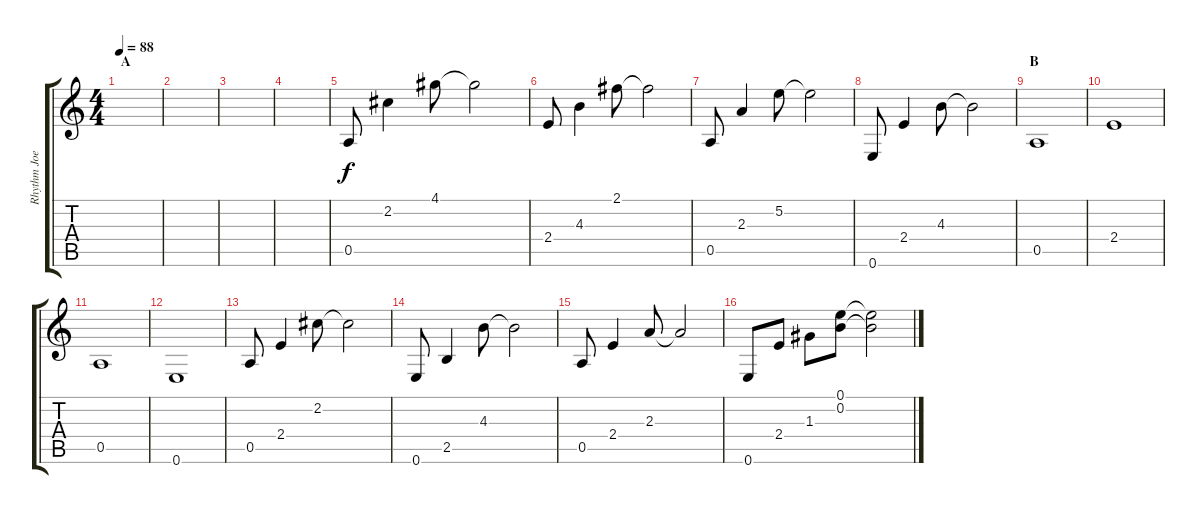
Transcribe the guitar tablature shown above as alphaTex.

\track ("Rhythm Joe 2" "Rhythm Joe") {instrument acousticguitarnylon}
\staff {score tabs}
\tuning (E4 B3 G3 D3 A2 E2) {hide}
\ts (4 4)
\section ("" "A")
\tempo 88
\clef g2
\ks c
|
|
|
|
0.5.8 2.2.4 4.1.8 4.1{t}.2 |
2.4.8 4.3.4 2.1.8 2.1{t}.2 |
0.5.8 2.3.4 5.2.8 5.2{t}.2 |
0.6.8 2.4.4 4.3.8 4.3{t}.2 |
\section ("" "B")
0.5.1 |
\section ("" "")
2.4.1 |
0.5.1 |
0.6.1 |
0.5.8 2.4.4 2.2.8 2.2{t}.2 |
0.6.8 2.5.4 4.3.8 4.3{t}.2 |
0.5.8 2.4.4 2.3.8 2.3{t}.2 |
0.6.8 2.4.8 1.3.8 (0.1 0.2).8 (0.1{t} 0.2{t}).2
